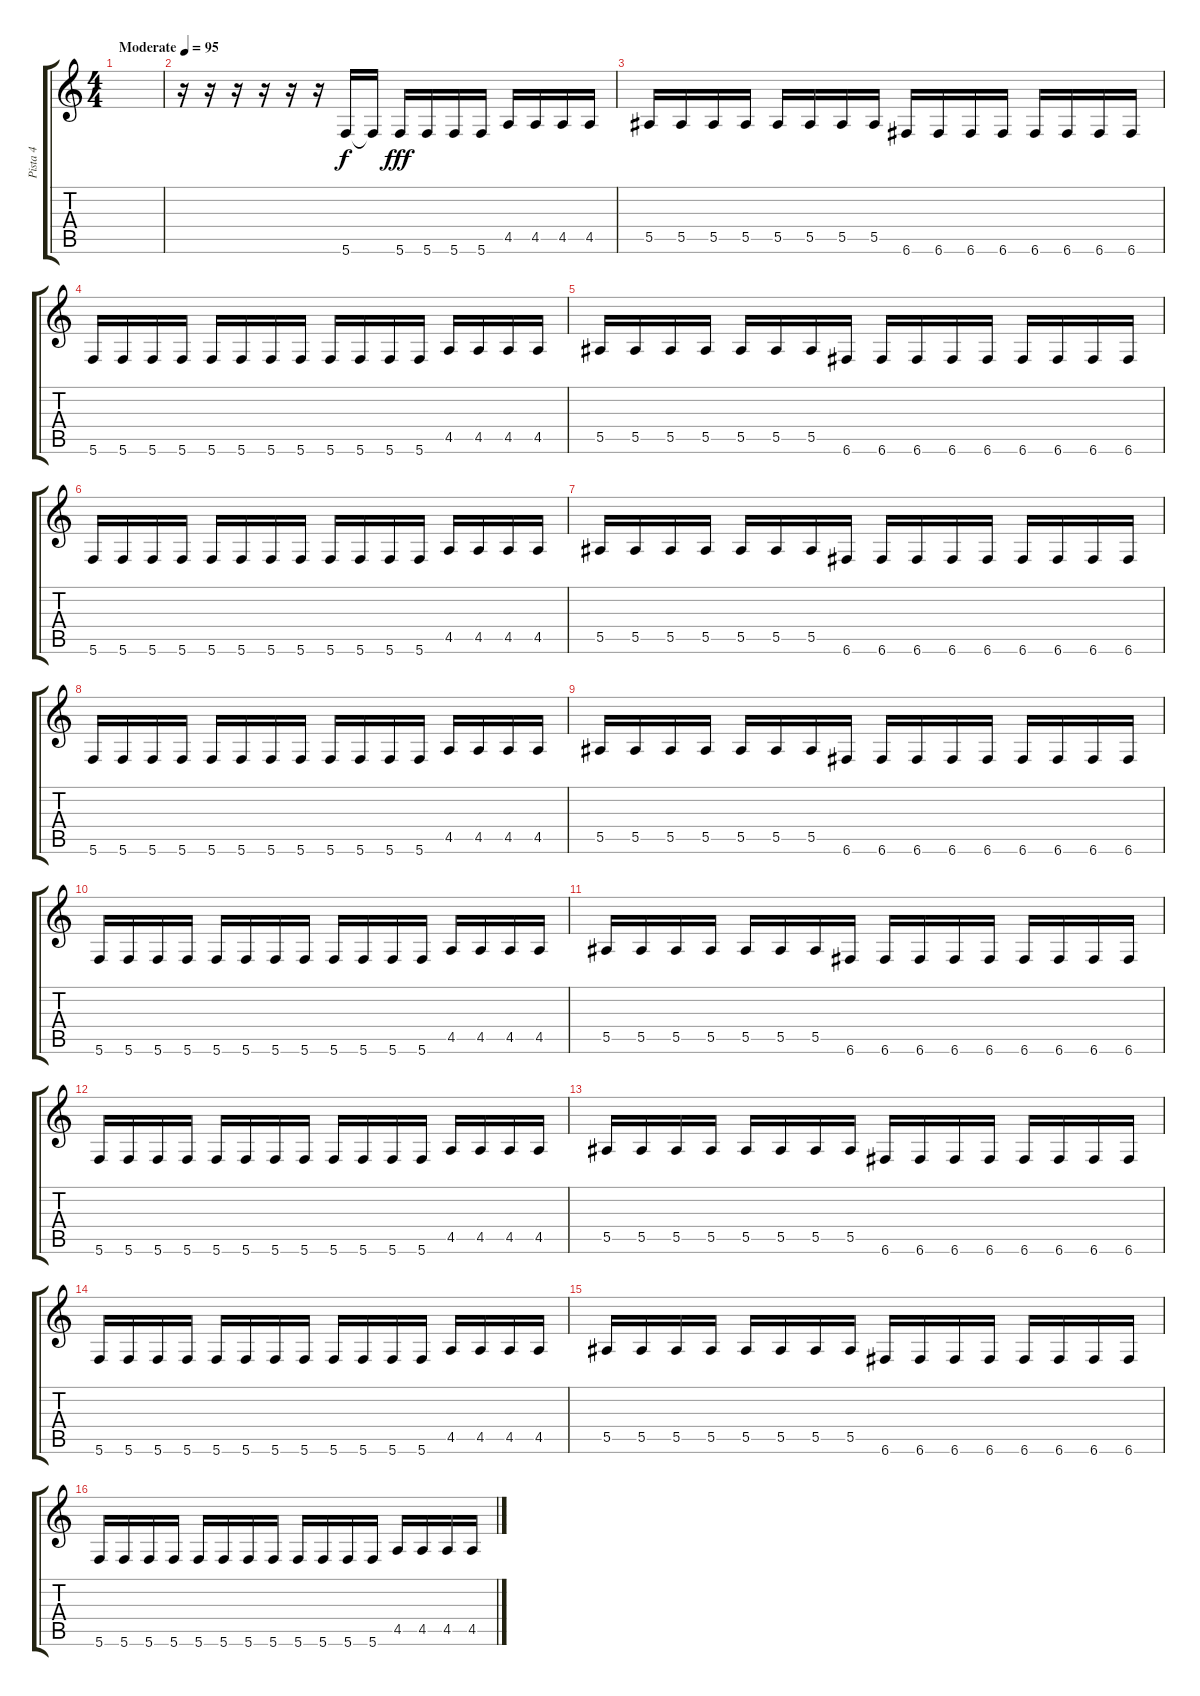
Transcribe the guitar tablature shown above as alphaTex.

\track ("Pista 4" "Pista 4") {instrument electricbassfinger}
\staff {score tabs}
\tuning (C4 G3 Eb3 Bb2 F2 C2) {hide}
\ts (4 4)
\tempo (95 "Moderate")
\clef g2
\ks c
|
r.16 r.16 r.16 r.16 r.16 r.16 5.6.16 5.6{t}.16{dy f} 5.6.16{dy fff} 5.6.16 5.6.16 5.6.16 4.5.16 4.5.16 4.5.16 4.5.16 |
5.5.16 5.5.16 5.5.16 5.5.16 5.5.16 5.5.16 5.5.16 5.5.16 6.6.16 6.6.16 6.6.16 6.6.16 6.6.16 6.6.16 6.6.16 6.6.16 |
5.6.16 5.6.16 5.6.16 5.6.16 5.6.16 5.6.16 5.6.16 5.6.16 5.6.16 5.6.16 5.6.16 5.6.16 4.5.16 4.5.16 4.5.16 4.5.16 |
5.5.16 5.5.16 5.5.16 5.5.16 5.5.16 5.5.16 5.5.16 6.6.16 6.6.16 6.6.16 6.6.16 6.6.16 6.6.16 6.6.16 6.6.16 6.6.16 |
5.6.16 5.6.16 5.6.16 5.6.16 5.6.16 5.6.16 5.6.16 5.6.16 5.6.16 5.6.16 5.6.16 5.6.16 4.5.16 4.5.16 4.5.16 4.5.16 |
5.5.16 5.5.16 5.5.16 5.5.16 5.5.16 5.5.16 5.5.16 6.6.16 6.6.16 6.6.16 6.6.16 6.6.16 6.6.16 6.6.16 6.6.16 6.6.16 |
5.6.16 5.6.16 5.6.16 5.6.16 5.6.16 5.6.16 5.6.16 5.6.16 5.6.16 5.6.16 5.6.16 5.6.16 4.5.16 4.5.16 4.5.16 4.5.16 |
5.5.16 5.5.16 5.5.16 5.5.16 5.5.16 5.5.16 5.5.16 6.6.16 6.6.16 6.6.16 6.6.16 6.6.16 6.6.16 6.6.16 6.6.16 6.6.16 |
5.6.16 5.6.16 5.6.16 5.6.16 5.6.16 5.6.16 5.6.16 5.6.16 5.6.16 5.6.16 5.6.16 5.6.16 4.5.16 4.5.16 4.5.16 4.5.16 |
5.5.16 5.5.16 5.5.16 5.5.16 5.5.16 5.5.16 5.5.16 6.6.16 6.6.16 6.6.16 6.6.16 6.6.16 6.6.16 6.6.16 6.6.16 6.6.16 |
5.6.16 5.6.16 5.6.16 5.6.16 5.6.16 5.6.16 5.6.16 5.6.16 5.6.16 5.6.16 5.6.16 5.6.16 4.5.16 4.5.16 4.5.16 4.5.16 |
5.5.16 5.5.16 5.5.16 5.5.16 5.5.16 5.5.16 5.5.16 5.5.16 6.6.16 6.6.16 6.6.16 6.6.16 6.6.16 6.6.16 6.6.16 6.6.16 |
5.6.16 5.6.16 5.6.16 5.6.16 5.6.16 5.6.16 5.6.16 5.6.16 5.6.16 5.6.16 5.6.16 5.6.16 4.5.16 4.5.16 4.5.16 4.5.16 |
5.5.16 5.5.16 5.5.16 5.5.16 5.5.16 5.5.16 5.5.16 5.5.16 6.6.16 6.6.16 6.6.16 6.6.16 6.6.16 6.6.16 6.6.16 6.6.16 |
5.6.16 5.6.16 5.6.16 5.6.16 5.6.16 5.6.16 5.6.16 5.6.16 5.6.16 5.6.16 5.6.16 5.6.16 4.5.16 4.5.16 4.5.16 4.5.16
